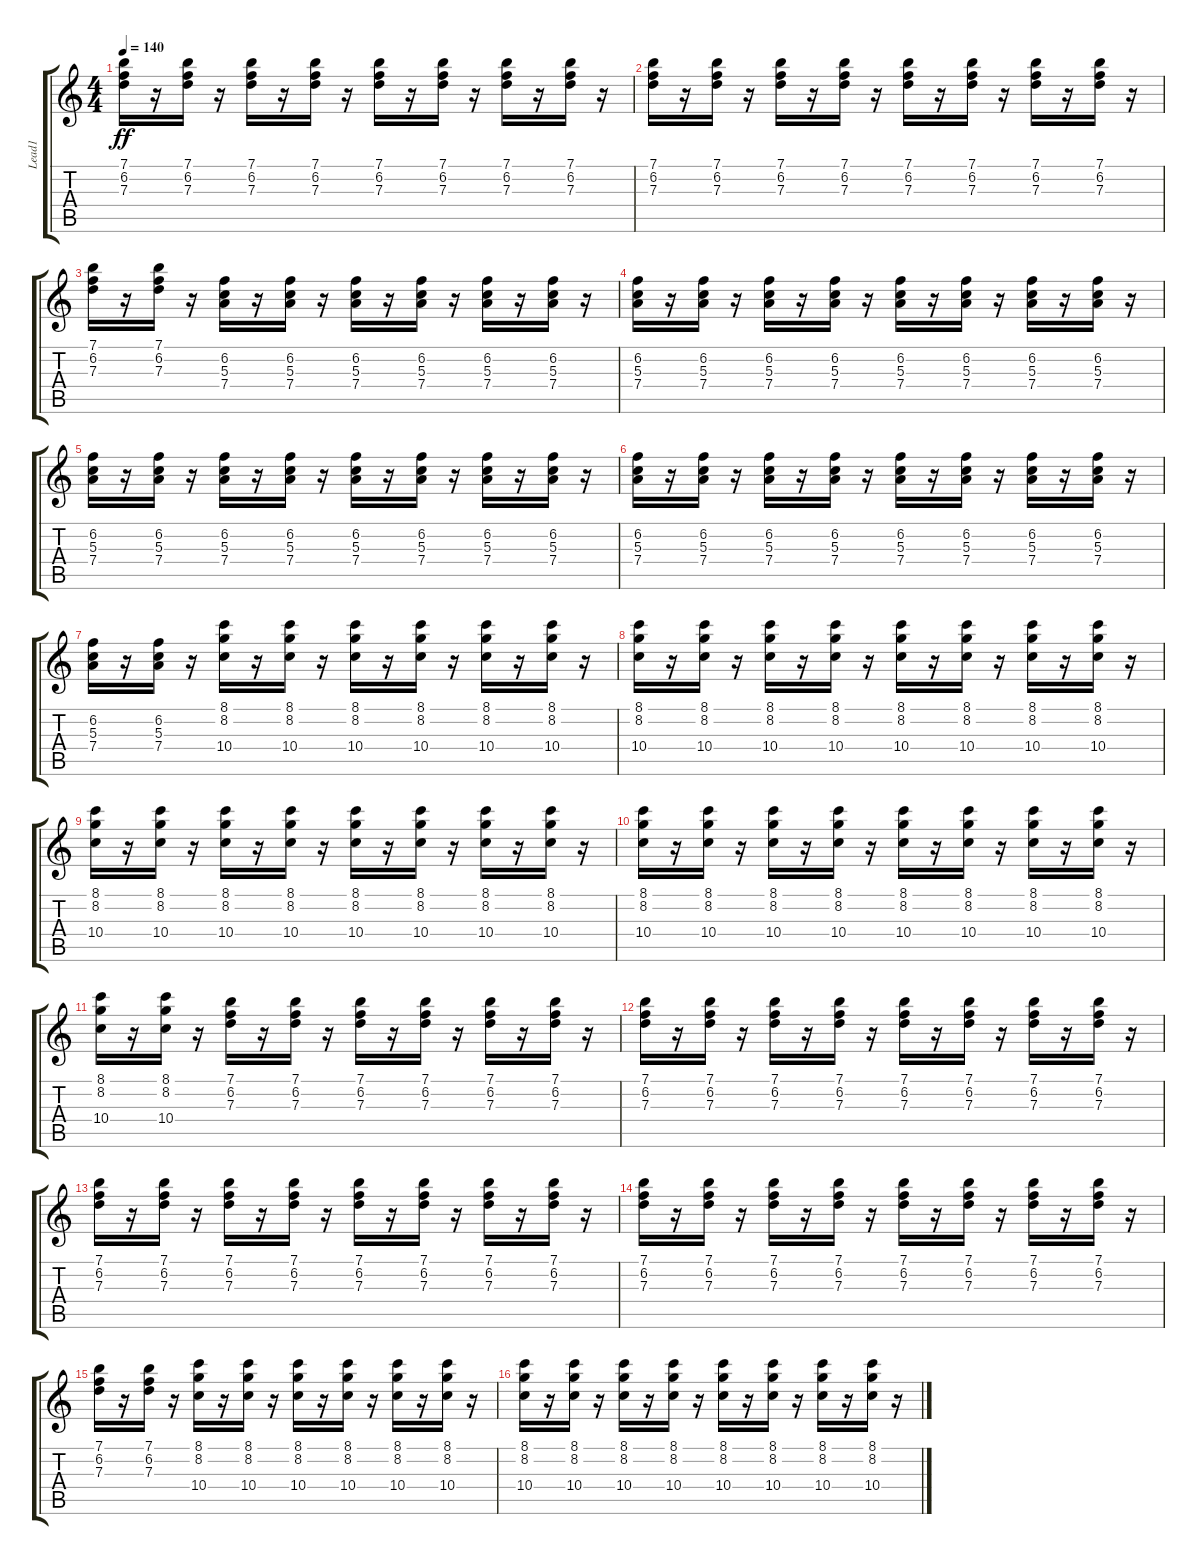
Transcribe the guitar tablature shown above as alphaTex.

\track ("Lead1" "Lead1") {instrument distortionguitar}
\staff {score tabs}
\tuning (E4 B3 G3 D3 A2 E2) {hide}
\ts (4 4)
\tempo 140
\clef g2
\ks c
(7.1 6.2 7.3).16{dy ff} r.16 (7.1 6.2 7.3).16 r.16 (7.1 6.2 7.3).16 r.16 (7.1 6.2 7.3).16 r.16 (7.1 6.2 7.3).16 r.16 (7.1 6.2 7.3).16 r.16 (7.1 6.2 7.3).16 r.16 (7.1 6.2 7.3).16 r.16 |
(7.1 6.2 7.3).16 r.16 (7.1 6.2 7.3).16 r.16 (7.1 6.2 7.3).16 r.16 (7.1 6.2 7.3).16 r.16 (7.1 6.2 7.3).16 r.16 (7.1 6.2 7.3).16 r.16 (7.1 6.2 7.3).16 r.16 (7.1 6.2 7.3).16 r.16 |
(7.1 6.2 7.3).16 r.16 (7.1 6.2 7.3).16 r.16 (6.2 5.3 7.4).16 r.16 (6.2 5.3 7.4).16 r.16 (6.2 5.3 7.4).16 r.16 (6.2 5.3 7.4).16 r.16 (6.2 5.3 7.4).16 r.16 (6.2 5.3 7.4).16 r.16 |
(6.2 5.3 7.4).16 r.16 (6.2 5.3 7.4).16 r.16 (6.2 5.3 7.4).16 r.16 (6.2 5.3 7.4).16 r.16 (6.2 5.3 7.4).16 r.16 (6.2 5.3 7.4).16 r.16 (6.2 5.3 7.4).16 r.16 (6.2 5.3 7.4).16 r.16 |
(6.2 5.3 7.4).16 r.16 (6.2 5.3 7.4).16 r.16 (6.2 5.3 7.4).16 r.16 (6.2 5.3 7.4).16 r.16 (6.2 5.3 7.4).16 r.16 (6.2 5.3 7.4).16 r.16 (6.2 5.3 7.4).16 r.16 (6.2 5.3 7.4).16 r.16 |
(6.2 5.3 7.4).16 r.16 (6.2 5.3 7.4).16 r.16 (6.2 5.3 7.4).16 r.16 (6.2 5.3 7.4).16 r.16 (6.2 5.3 7.4).16 r.16 (6.2 5.3 7.4).16 r.16 (6.2 5.3 7.4).16 r.16 (6.2 5.3 7.4).16 r.16 |
(6.2 5.3 7.4).16 r.16 (6.2 5.3 7.4).16 r.16 (8.1 8.2 10.4).16 r.16 (8.1 8.2 10.4).16 r.16 (8.1 8.2 10.4).16 r.16 (8.1 8.2 10.4).16 r.16 (8.1 8.2 10.4).16 r.16 (8.1 8.2 10.4).16 r.16 |
(8.1 8.2 10.4).16 r.16 (8.1 8.2 10.4).16 r.16 (8.1 8.2 10.4).16 r.16 (8.1 8.2 10.4).16 r.16 (8.1 8.2 10.4).16 r.16 (8.1 8.2 10.4).16 r.16 (8.1 8.2 10.4).16 r.16 (8.1 8.2 10.4).16 r.16 |
(8.1 8.2 10.4).16 r.16 (8.1 8.2 10.4).16 r.16 (8.1 8.2 10.4).16 r.16 (8.1 8.2 10.4).16 r.16 (8.1 8.2 10.4).16 r.16 (8.1 8.2 10.4).16 r.16 (8.1 8.2 10.4).16 r.16 (8.1 8.2 10.4).16 r.16 |
(8.1 8.2 10.4).16 r.16 (8.1 8.2 10.4).16 r.16 (8.1 8.2 10.4).16 r.16 (8.1 8.2 10.4).16 r.16 (8.1 8.2 10.4).16 r.16 (8.1 8.2 10.4).16 r.16 (8.1 8.2 10.4).16 r.16 (8.1 8.2 10.4).16 r.16 |
(8.1 8.2 10.4).16 r.16 (8.1 8.2 10.4).16 r.16 (7.1 6.2 7.3).16 r.16 (7.1 6.2 7.3).16 r.16 (7.1 6.2 7.3).16 r.16 (7.1 6.2 7.3).16 r.16 (7.1 6.2 7.3).16 r.16 (7.1 6.2 7.3).16 r.16 |
(7.1 6.2 7.3).16 r.16 (7.1 6.2 7.3).16 r.16 (7.1 6.2 7.3).16 r.16 (7.1 6.2 7.3).16 r.16 (7.1 6.2 7.3).16 r.16 (7.1 6.2 7.3).16 r.16 (7.1 6.2 7.3).16 r.16 (7.1 6.2 7.3).16 r.16 |
(7.1 6.2 7.3).16 r.16 (7.1 6.2 7.3).16 r.16 (7.1 6.2 7.3).16 r.16 (7.1 6.2 7.3).16 r.16 (7.1 6.2 7.3).16 r.16 (7.1 6.2 7.3).16 r.16 (7.1 6.2 7.3).16 r.16 (7.1 6.2 7.3).16 r.16 |
(7.1 6.2 7.3).16 r.16 (7.1 6.2 7.3).16 r.16 (7.1 6.2 7.3).16 r.16 (7.1 6.2 7.3).16 r.16 (7.1 6.2 7.3).16 r.16 (7.1 6.2 7.3).16 r.16 (7.1 6.2 7.3).16 r.16 (7.1 6.2 7.3).16 r.16 |
(7.1 6.2 7.3).16 r.16 (7.1 6.2 7.3).16 r.16 (8.1 8.2 10.4).16 r.16 (8.1 8.2 10.4).16 r.16 (8.1 8.2 10.4).16 r.16 (8.1 8.2 10.4).16 r.16 (8.1 8.2 10.4).16 r.16 (8.1 8.2 10.4).16 r.16 |
(8.1 8.2 10.4).16 r.16 (8.1 8.2 10.4).16 r.16 (8.1 8.2 10.4).16 r.16 (8.1 8.2 10.4).16 r.16 (8.1 8.2 10.4).16 r.16 (8.1 8.2 10.4).16 r.16 (8.1 8.2 10.4).16 r.16 (8.1 8.2 10.4).16 r.16
